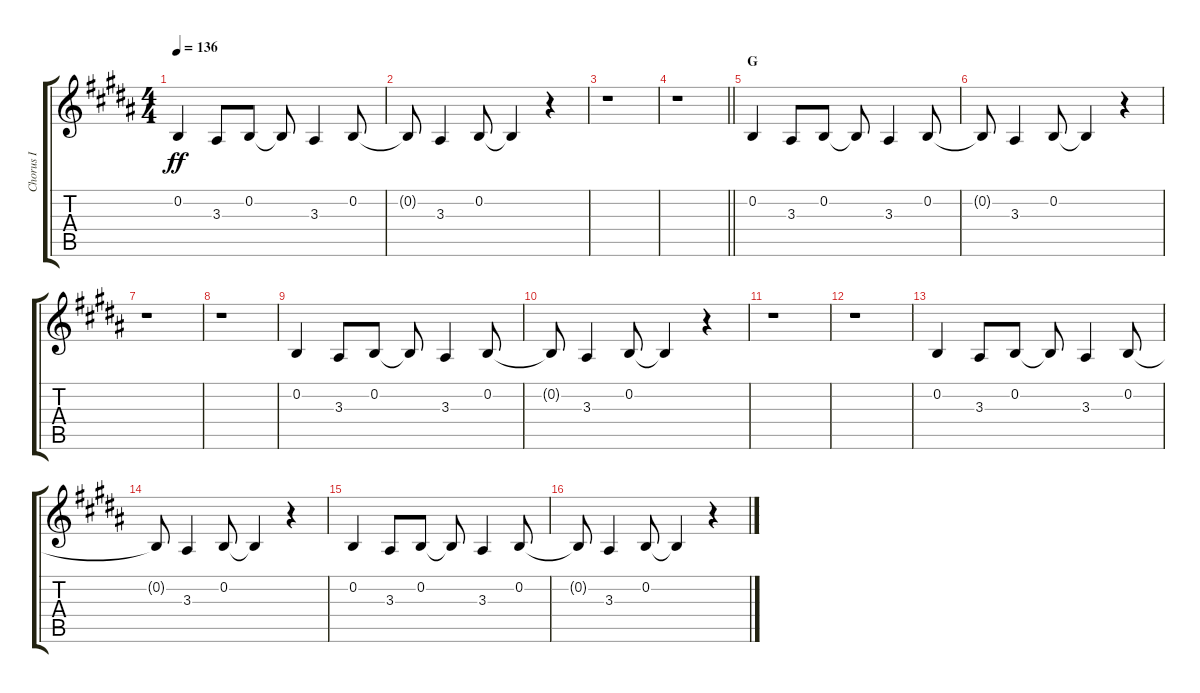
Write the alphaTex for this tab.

\track ("Chorus I" "Chorus I") {instrument voiceoohs}
\staff {score tabs}
\tuning (E4 B3 G3 D3 A2 E2) {hide}
\ts (4 4)
\tempo 136
\clef g2
\ks b
0.2.4{dy ff} 3.3.8 0.2.8 0.2{t}.8 3.3.4 0.2.8 |
0.2{t}.8 3.3.4 0.2.8 0.2{t}.4 r.4 |
r.1 |
\barLineRight lightlight
r.1 |
\section ("" "G")
0.2.4 3.3.8 0.2.8 0.2{t}.8 3.3.4 0.2.8 |
0.2{t}.8 3.3.4 0.2.8 0.2{t}.4 r.4 |
r.1 |
r.1 |
0.2.4 3.3.8 0.2.8 0.2{t}.8 3.3.4 0.2.8 |
0.2{t}.8 3.3.4 0.2.8 0.2{t}.4 r.4 |
r.1 |
r.1 |
0.2.4 3.3.8 0.2.8 0.2{t}.8 3.3.4 0.2.8 |
0.2{t}.8 3.3.4 0.2.8 0.2{t}.4 r.4 |
0.2.4 3.3.8 0.2.8 0.2{t}.8 3.3.4 0.2.8 |
0.2{t}.8 3.3.4 0.2.8 0.2{t}.4 r.4
